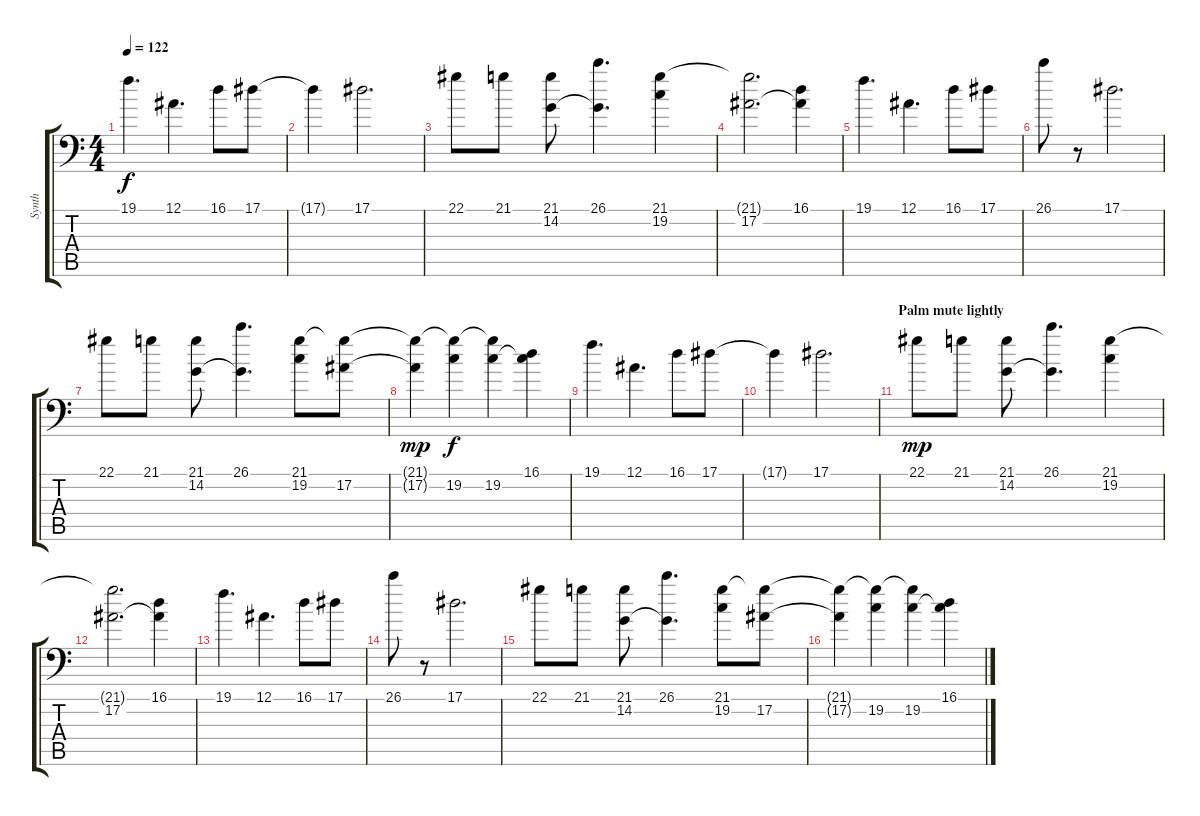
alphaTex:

\track ("Synth" "Synth") {instrument brightacousticpiano}
\staff {score tabs}
\tuning (Bb3 F3 Db3 Ab2 Eb2 Ab1) {hide}
\ts (4 4)
\tempo 122
\clef f4
\ks c
19.1.4{d dy f} 12.1.4{d} 16.1.8 17.1.8 |
17.1{t}.4 17.1.2{d} |
22.1.8 21.1.8 (21.1 14.2).8 (26.1 14.2{t}).4{d} (21.1 19.2).4 |
(21.1{t} 17.2).2{d} (16.1 17.2{t}).4 |
19.1.4{d} 12.1.4{d} 16.1.8 17.1.8 |
26.1.8 r.8 17.1.2{d} |
22.1.8 21.1.8 (21.1 14.2).8 (26.1 14.2{t}).4{d} (21.1 19.2).8 (21.1{t} 17.2).8 |
(21.1{t} 17.2{t}).4{dy mp} (21.1{t} 19.2).4{dy f} (21.1{t} 19.2).4 (16.1 19.2{t}).4 |
19.1.4{d} 12.1.4{d} 16.1.8 17.1.8 |
17.1{t}.4 17.1.2{d} |
\section ("" "Palm mute lightly")
22.1.8{dy mp} 21.1.8 (21.1 14.2).8 (26.1 14.2{t}).4{d} (21.1 19.2).4 |
(21.1{t} 17.2).2{d} (16.1 17.2{t}).4 |
19.1.4{d} 12.1.4{d} 16.1.8 17.1.8 |
26.1.8 r.8 17.1.2{d} |
22.1.8 21.1.8 (21.1 14.2).8 (26.1 14.2{t}).4{d} (21.1 19.2).8 (21.1{t} 17.2).8 |
(21.1{t} 17.2{t}).4 (21.1{t} 19.2).4 (21.1{t} 19.2).4 (16.1 19.2{t}).4
